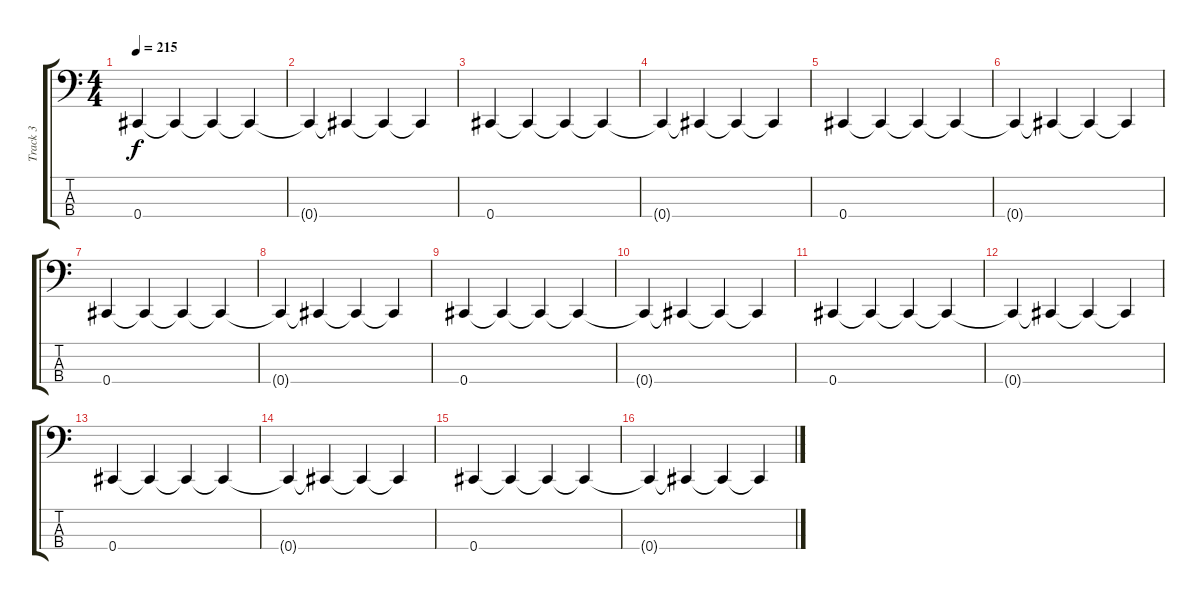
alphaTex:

\track ("Track 3" "Track 3") {instrument electricbasspick}
\staff {score tabs}
\tuning (E2 B1 Gb1 Db1) {hide}
\ts (4 4)
\tempo 215
\clef f4
\ks c
0.4.4{dy f instrument electricbasspick} 0.4{t}.4 0.4{t}.4 0.4{t}.4 |
0.4{t}.4 0.4{t}.4 0.4{t}.4 0.4{t}.4 |
0.4.4 0.4{t}.4 0.4{t}.4 0.4{t}.4 |
0.4{t}.4 0.4{t}.4 0.4{t}.4 0.4{t}.4 |
0.4.4 0.4{t}.4 0.4{t}.4 0.4{t}.4 |
0.4{t}.4 0.4{t}.4 0.4{t}.4 0.4{t}.4 |
0.4.4 0.4{t}.4 0.4{t}.4 0.4{t}.4 |
0.4{t}.4 0.4{t}.4 0.4{t}.4 0.4{t}.4 |
0.4.4 0.4{t}.4 0.4{t}.4 0.4{t}.4 |
0.4{t}.4 0.4{t}.4 0.4{t}.4 0.4{t}.4 |
0.4.4 0.4{t}.4 0.4{t}.4 0.4{t}.4 |
0.4{t}.4 0.4{t}.4 0.4{t}.4 0.4{t}.4 |
0.4.4 0.4{t}.4 0.4{t}.4 0.4{t}.4 |
0.4{t}.4 0.4{t}.4 0.4{t}.4 0.4{t}.4 |
0.4.4 0.4{t}.4 0.4{t}.4 0.4{t}.4 |
0.4{t}.4 0.4{t}.4 0.4{t}.4 0.4{t}.4
